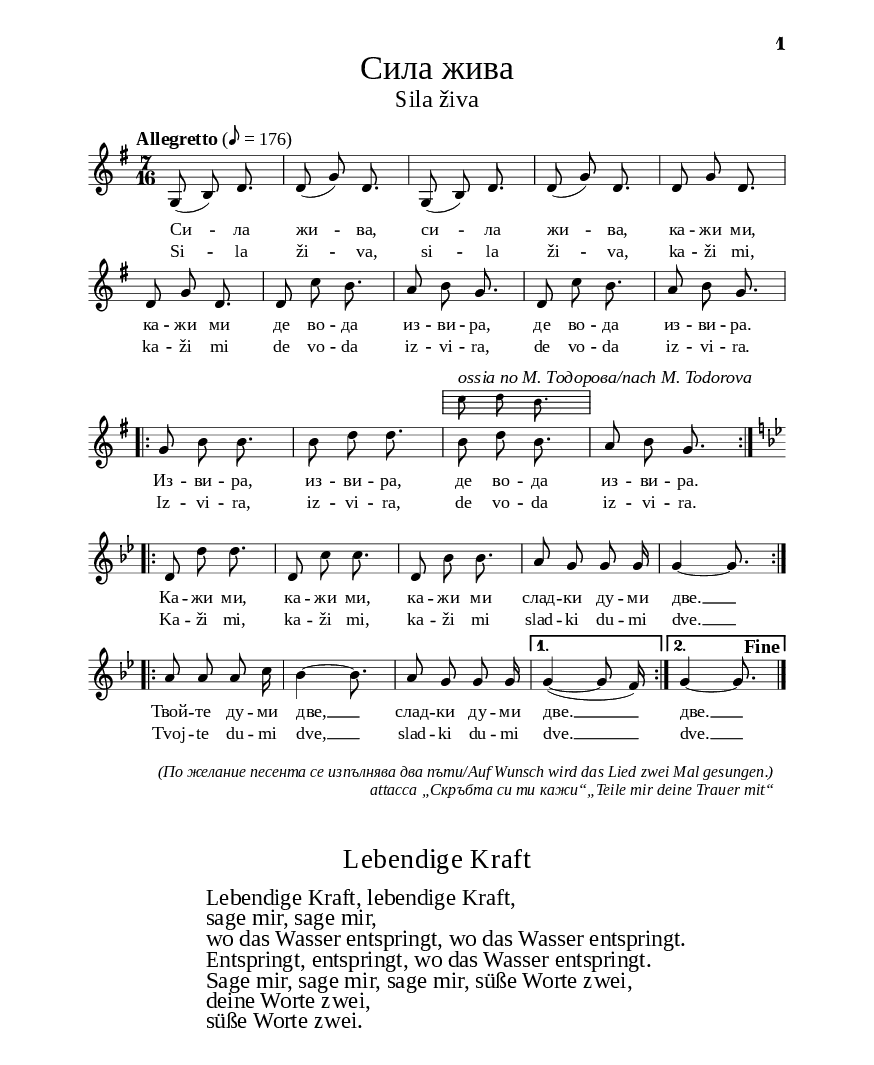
\version "2.24.3"

% include paper part and global functions
\include "include/globals.ily"

\bookpart {
  \label #'ref076_2
  \tocItem \markup "Сила жива – Sila živa"
  \include "include/bookpart-paper.ily"
  \score {
    \include "include/score-layout.ily"

    \new Staff = main \absolute {
      \clef treble
      \key g \major
      \time 7/16
      \tempoFunc "Allegretto" 8 "176"
      \autoBeamOff


      g8 ( b ) d'8. | d'8 ( g' ) d'8. | g8 ( b ) d'8. | d'8 ( g' ) d'8. | d'8 g' d'8. \break | % 6

      d'8 g' d'8. | d'8 c'' b'8. | a'8 b' g'8. | d'8 c'' b'8. | a'8 b' g'8. \break |

      \bar ".|:-|"  g'8 b' b'8. | b'8 d'' d''8. |


      <<
        { b'8 d''8 b'8. }

        \new Staff \with {
          \override VerticalAxisGroup.default-staff-staff-spacing =
          #'((basic-distance . 5.5)
             (padding . -20))
          \remove "Time_signature_engraver"
          alignAboveContext = #"main"
          fontSize = #-1.7
          \override StaffSymbol.staff-space = #(magstep -2)
          \override StaffSymbol.thickness = #(magstep -2)
          firstClef = ##f
        }
        {\autoBeamOff c''8 ^\markup { \large \italic "ossia по М. Тодорова/nach M. Todorova"}  d''8 b'8.}
      >>



      | a'8 b' g'8. \bar ":.|.:" \break

      \key g \minor \repeat volta 2 { d'8 d'' d''8. | d'8 c'' c''8. | d'8 bes' bes'8. | a'8 g' g' g'16 | g'4 ~ g'8. } \break |

      \repeat volta 2 { a'8 a' a' c''16 | bes'4 ~ bes'8. | a'8 g' g' g'16 |}
      \alternative { {  g'4 ( ~ g'8 f'16 )  | } {  \override Score.MetronomeMark.outside-staff-priority = #99 \override Score.MetronomeMark.X-extent=#'(0.5 . 2) g'4~\tempo "   Fine" g'8. | \bar "|."} }


    }

    \addlyrics {
      Си -- ла жи
      -- ва, си -- ла жи -- ва, ка -- жи ми, ка -- жи
      ми де во -- да из -- ви -- ра, де во -- да из
      -- ви -- ра. Из -- ви -- ра, из -- ви -- ра, де
      во -- да из -- ви -- ра. Ка -- жи ми, ка -- жи
      ми, ка -- жи ми слад -- ки ду -- ми две. __ Твой --
      те ду -- ми две, __ слад -- ки ду -- ми две. __
      две. __}

      \addlyrics {
        Si -- la ži
        -- va, si -- la ži -- va, ka -- ži mi, ka -- ži
        mi de vo -- da iz -- vi -- ra, de vo -- da iz
        -- vi -- ra. Iz -- vi -- ra, iz -- vi -- ra, de
        vo -- da iz -- vi -- ra. Ka -- ži mi, ka -- ži
        mi, ka -- ži mi slad -- ki du -- mi dve. __ Tvoj --
        te du -- mi dve, __ slad -- ki du -- mi dve. __
        dve. __}

        \header {
          title = \titleFunc "Сила жива" "Sila živa"
        }

        \midi{}

      } % score

      \markup \empty-one
      \markup \italic \dc-one-nobold "(По желание песента се изпълнява два пъти/Auf Wunsch wird das Lied zwei Mal gesungen.)"
      \markup \italic \dc-one-nobold "attacca „Скръбта си ти кажи“„Teile mir deine Trauer mit“"

      \markup \empty-two


      % include foreign translation(s) of the song
      \version "2.24.4"

\markup \fill-line { \fontsize #deTitleFontSize "Lebendige Kraft" }
\markup \null
\markup \null
\markup \abs-fontsize #11 \override #`(baseline-skip . ,bgCoupletBaselineSkip) {
  \fill-line {
    \hspace #0.1
    \column {
      \line {
        \bold "  "
        \column {
          "Lebendige Kraft, lebendige Kraft,"
          "sage mir, sage mir,"
          "wo das Wasser entspringt, wo das Wasser entspringt."
          "Entspringt, entspringt, wo das Wasser entspringt."
          "Sage mir, sage mir, sage mir, süße Worte zwei,"
          "deine Worte zwei,"
          "süße Worte zwei."
        }
      }

    }\hspace #0.1
  }
}


    } % bookpart
